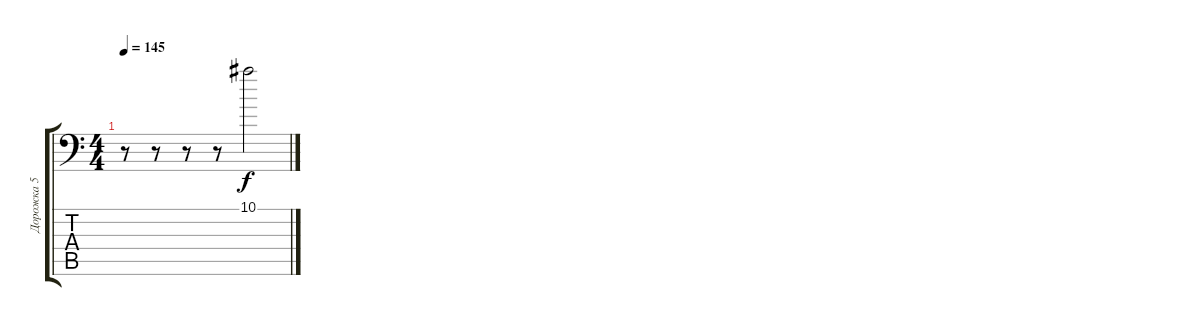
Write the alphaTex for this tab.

\track ("Дорожка 5" "Дорожка 5") {instrument overdrivenguitar}
\staff {score tabs}
\tuning (C4 G3 Eb3 Bb2 F2 Bb1) {hide}
\ts (4 4)
\tempo 145
\clef f4
\ks c
r.8{dy f} r.8 r.8 r.8 10.1.2
